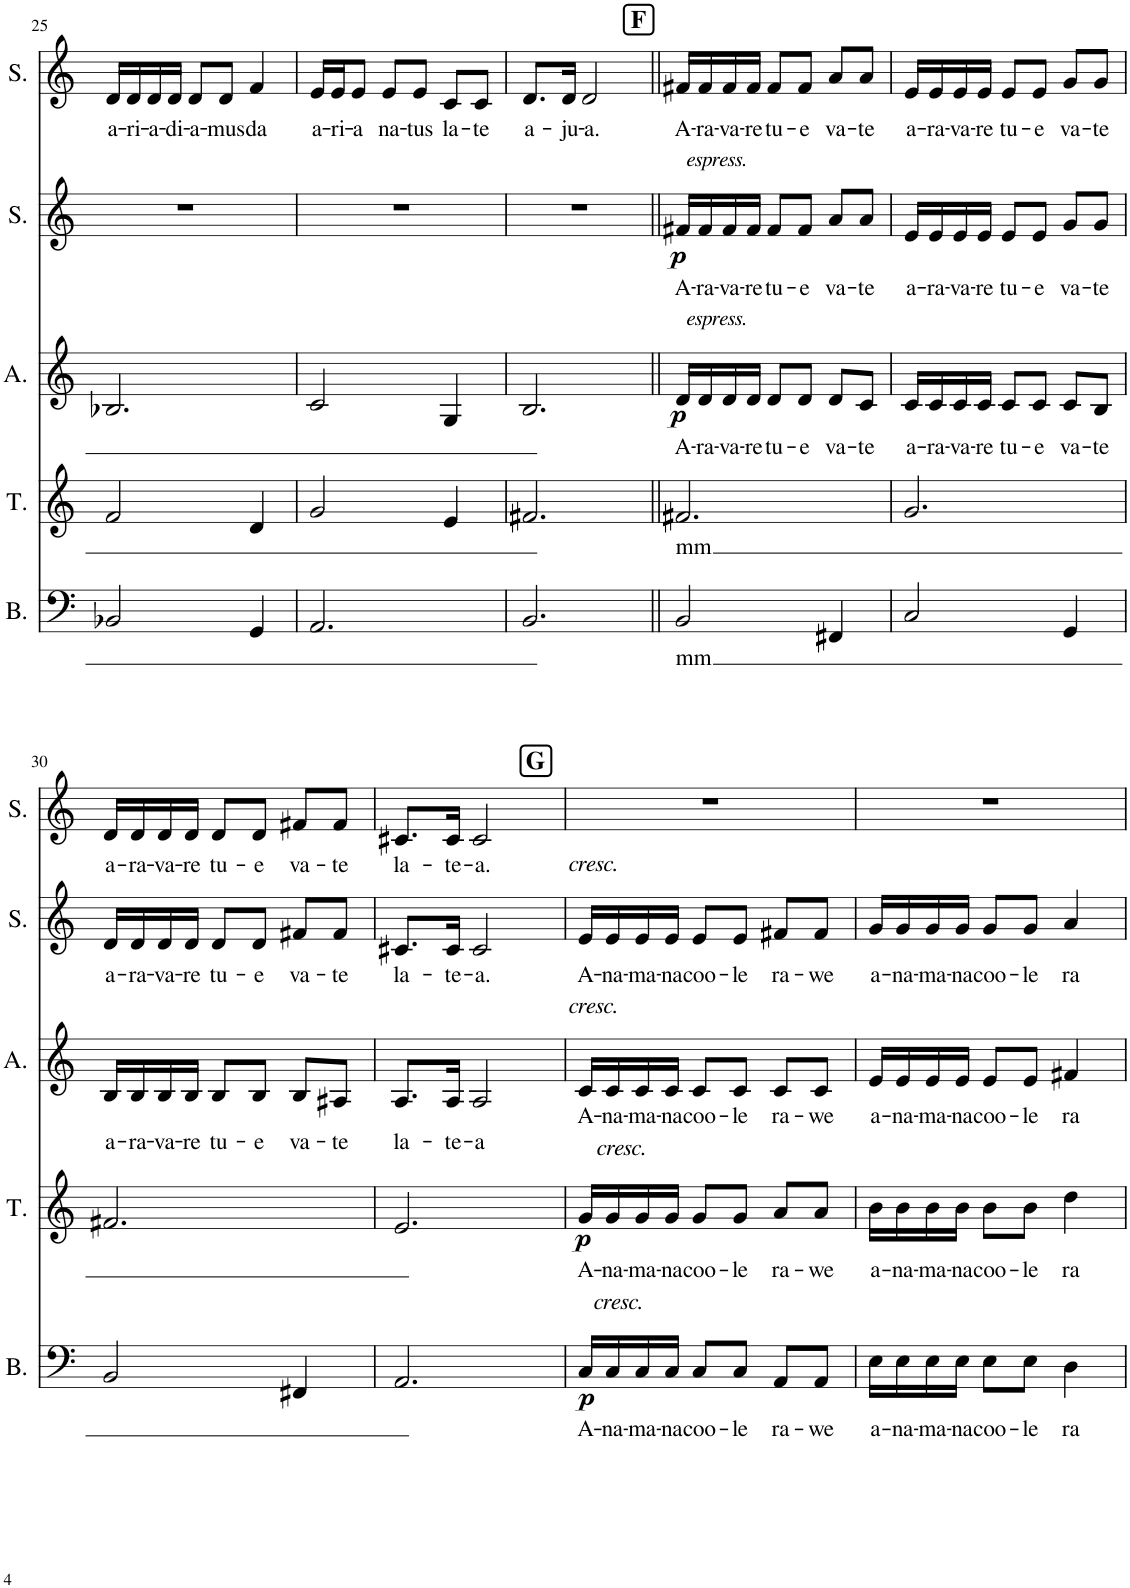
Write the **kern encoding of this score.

**kern	**text	**dynam	**kern	**text	**dynam	**kern	**text	**text	**dynam	**kern	**text	**dynam	**kern	**text
*part5	*part5	*part5	*part4	*part4	*part4	*part3	*part3	*part3	*part3	*part2	*part2	*part2	*part1	*part1
*staff5	*staff5	*staff5	*staff4	*staff4	*staff4	*staff3	*staff3	*staff3	*staff3	*staff2	*staff2	*staff2	*staff1	*staff1
*I"Bas	*	*	*I"Tenor	*	*	*I"Alt	*	*	*	*I"Sopraan	*	*	*I"Sopraan	*
*I'B.	*	*	*I'T.	*	*	*I'A.	*	*	*	*I'S.	*	*	*I'S.	*
!!LO:PB:g=z
*clefF4	*	*	*clefG2	*	*	*clefG2	*	*	*	*clefG2	*	*	*clefG2	*
*k[]	*	*	*k[]	*	*	*k[]	*	*	*	*k[]	*	*	*k[]	*
*M3/4	*	*	*M3/4	*	*	*M3/4	*	*	*	*M3/4	*	*	*M3/4	*
=25	=25	=25	=25	=25	=25	=25	=25	=25	=25	=25	=25	=25	=25	=25
!	!	!	!	!	!	!	!	!	!	!	!	!	!	!LO:LY:b
2BB-X/	.	.	2f/	.	.	2.B-X/	.	.	.	2.r	.	.	16d/LL	a-
!	!	!	!	!	!	!	!	!	!	!	!	!	!	!LO:LY:b
.	.	.	.	.	.	.	.	.	.	.	.	.	16d/	-ri-
!	!	!	!	!	!	!	!	!	!	!	!	!	!	!LO:LY:b
.	.	.	.	.	.	.	.	.	.	.	.	.	16d/	-a-
!	!	!	!	!	!	!	!	!	!	!	!	!	!	!LO:LY:b
.	.	.	.	.	.	.	.	.	.	.	.	.	16d/JJ	-di-
!	!	!	!	!	!	!	!	!	!	!	!	!	!	!LO:LY:b
.	.	.	.	.	.	.	.	.	.	.	.	.	8d/L	-a-
!	!	!	!	!	!	!	!	!	!	!	!	!	!	!LO:LY:b
.	.	.	.	.	.	.	.	.	.	.	.	.	8d/J	-mus
!	!	!	!	!	!	!	!	!	!	!	!	!	!	!LO:LY:b
4GG/	.	.	4d/	.	.	.	.	.	.	.	.	.	4f/	da
=26	=26	=26	=26	=26	=26	=26	=26	=26	=26	=26	=26	=26	=26	=26
!	!	!	!	!	!	!	!	!	!	!	!	!	!	!LO:LY:b
2.AA/	.	.	2g/	.	.	2c/	.	.	.	2.r	.	.	16e/LL	a-
!	!	!	!	!	!	!	!	!	!	!	!	!	!	!LO:LY:b
.	.	.	.	.	.	.	.	.	.	.	.	.	16e/J	-ri-
!	!	!	!	!	!	!	!	!	!	!	!	!	!	!LO:LY:b
.	.	.	.	.	.	.	.	.	.	.	.	.	8e/J	-a
!	!	!	!	!	!	!	!	!	!	!	!	!	!	!LO:LY:b
.	.	.	.	.	.	.	.	.	.	.	.	.	8e/L	na-
!	!	!	!	!	!	!	!	!	!	!	!	!	!	!LO:LY:b
.	.	.	.	.	.	.	.	.	.	.	.	.	8e/J	-tus
!	!	!	!	!	!	!	!	!	!	!	!	!	!	!LO:LY:b
.	.	.	4e/	.	.	4G/	.	.	.	.	.	.	8c/L	la-
!	!	!	!	!	!	!	!	!	!	!	!	!	!	!LO:LY:b
.	.	.	.	.	.	.	.	.	.	.	.	.	8c/J	-te
=27	=27	=27	=27	=27	=27	=27	=27	=27	=27	=27	=27	=27	=27	=27
!	!	!	!	!	!	!	!	!	!	!	!	!	!	!LO:LY:b
2.BB/	.	.	2.f#X/	.	.	2.B/	.	.	.	2.r	.	.	8.d/L	a-
!	!	!	!	!	!	!	!	!	!	!	!	!	!	!LO:LY:b
.	.	.	.	.	.	.	.	.	.	.	.	.	16d/Jk	-ju-
!	!	!	!	!	!	!	!	!	!	!	!	!	!	!LO:LY:b
.	.	.	.	.	.	.	.	.	.	.	.	.	2d/	-a.
!!LO:REH:place=s1:a:B:cj:fs=12:t=F
=28||	=28||	=28||	=28||	=28||	=28||	=28||	=28||	=28||	=28||	=28||	=28||	=28||	=28||	=28||
!	!	!	!	!	!	!	!	!	!	!LO:TX:a:i:t=espress.	!	!	!	!
!	!	!	!	!	!	!LO:TX:a:i:t=espress.	!	!	!	!	!	!	!	!
!	!LO:LY:b	!	!	!LO:LY:b	!	!	!LO:LY:b	!	!LO:DY:b	!	!LO:LY:b	!LO:DY:b	!	!LO:LY:b
2BB/	mm	.	2.f#X/	mm	.	16d/LL	A-	.	p	16f#X/LL	A-	p	16f#X/LL	A-
!	!	!	!	!	!	!	!LO:LY:b	!	!	!	!LO:LY:b	!	!	!LO:LY:b
.	.	.	.	.	.	16d/	-ra-	.	.	16f#/	-ra-	.	16f#/	-ra-
!	!	!	!	!	!	!	!LO:LY:b	!	!	!	!LO:LY:b	!	!	!LO:LY:b
.	.	.	.	.	.	16d/	-va-	.	.	16f#/	-va-	.	16f#/	-va-
!	!	!	!	!	!	!	!LO:LY:b	!	!	!	!LO:LY:b	!	!	!LO:LY:b
.	.	.	.	.	.	16d/JJ	-re	.	.	16f#/JJ	-re	.	16f#/JJ	-re
!	!	!	!	!	!	!	!LO:LY:b	!	!	!	!LO:LY:b	!	!	!LO:LY:b
.	.	.	.	.	.	8d/L	tu-	.	.	8f#/L	tu-	.	8f#/L	tu-
!	!	!	!	!	!	!	!LO:LY:b	!	!	!	!LO:LY:b	!	!	!LO:LY:b
.	.	.	.	.	.	8d/J	-e	.	.	8f#/J	-e	.	8f#/J	-e
!	!	!	!	!	!	!	!LO:LY:b	!	!	!	!LO:LY:b	!	!	!LO:LY:b
4FF#X/	.	.	.	.	.	8d/L	va-	.	.	8a/L	va-	.	8a/L	va-
!	!	!	!	!	!	!	!LO:LY:b	!	!	!	!LO:LY:b	!	!	!LO:LY:b
.	.	.	.	.	.	8c/J	-te	.	.	8a/J	-te	.	8a/J	-te
=29	=29	=29	=29	=29	=29	=29	=29	=29	=29	=29	=29	=29	=29	=29
!	!	!	!	!	!	!	!LO:LY:b	!	!	!	!LO:LY:b	!	!	!LO:LY:b
2C/	.	.	2.g/	.	.	16c/LL	a-	.	.	16e/LL	a-	.	16e/LL	a-
!	!	!	!	!	!	!	!LO:LY:b	!	!	!	!LO:LY:b	!	!	!LO:LY:b
.	.	.	.	.	.	16c/	-ra-	.	.	16e/	-ra-	.	16e/	-ra-
!	!	!	!	!	!	!	!LO:LY:b	!	!	!	!LO:LY:b	!	!	!LO:LY:b
.	.	.	.	.	.	16c/	-va-	.	.	16e/	-va-	.	16e/	-va-
!	!	!	!	!	!	!	!LO:LY:b	!	!	!	!LO:LY:b	!	!	!LO:LY:b
.	.	.	.	.	.	16c/JJ	-re	.	.	16e/JJ	-re	.	16e/JJ	-re
!	!	!	!	!	!	!	!LO:LY:b	!	!	!	!LO:LY:b	!	!	!LO:LY:b
.	.	.	.	.	.	8c/L	tu-	.	.	8e/L	tu-	.	8e/L	tu-
!	!	!	!	!	!	!	!LO:LY:b	!	!	!	!LO:LY:b	!	!	!LO:LY:b
.	.	.	.	.	.	8c/J	-e	.	.	8e/J	-e	.	8e/J	-e
!	!	!	!	!	!	!	!LO:LY:b	!	!	!	!LO:LY:b	!	!	!LO:LY:b
4GG/	.	.	.	.	.	8c/L	va-	.	.	8g/L	va-	.	8g/L	va-
!	!	!	!	!	!	!	!LO:LY:b	!	!	!	!LO:LY:b	!	!	!LO:LY:b
.	.	.	.	.	.	8B/J	-te	.	.	8g/J	-te	.	8g/J	-te
!!LO:LB:g=z
=30	=30	=30	=30	=30	=30	=30	=30	=30	=30	=30	=30	=30	=30	=30
!	!	!	!	!	!	!	!	!LO:LY:b	!	!	!LO:LY:b	!	!	!LO:LY:b
2BB/	.	.	2.f#X/	.	.	16B/LL	.	a-	.	16d/LL	a-	.	16d/LL	a-
!	!	!	!	!	!	!	!	!LO:LY:b	!	!	!LO:LY:b	!	!	!LO:LY:b
.	.	.	.	.	.	16B/	.	-ra-	.	16d/	-ra-	.	16d/	-ra-
!	!	!	!	!	!	!	!	!LO:LY:b	!	!	!LO:LY:b	!	!	!LO:LY:b
.	.	.	.	.	.	16B/	.	-va-	.	16d/	-va-	.	16d/	-va-
!	!	!	!	!	!	!	!	!LO:LY:b	!	!	!LO:LY:b	!	!	!LO:LY:b
.	.	.	.	.	.	16B/JJ	.	-re	.	16d/JJ	-re	.	16d/JJ	-re
!	!	!	!	!	!	!	!	!LO:LY:b	!	!	!LO:LY:b	!	!	!LO:LY:b
.	.	.	.	.	.	8B/L	.	tu-	.	8d/L	tu-	.	8d/L	tu-
!	!	!	!	!	!	!	!	!LO:LY:b	!	!	!LO:LY:b	!	!	!LO:LY:b
.	.	.	.	.	.	8B/J	.	-e	.	8d/J	-e	.	8d/J	-e
!	!	!	!	!	!	!	!	!LO:LY:b	!	!	!LO:LY:b	!	!	!LO:LY:b
4FF#X/	.	.	.	.	.	8B/L	.	va-	.	8f#X/L	va-	.	8f#X/L	va-
!	!	!	!	!	!	!	!	!LO:LY:b	!	!	!LO:LY:b	!	!	!LO:LY:b
.	.	.	.	.	.	8A#X/J	.	-te	.	8f#/J	-te	.	8f#/J	-te
=31	=31	=31	=31	=31	=31	=31	=31	=31	=31	=31	=31	=31	=31	=31
!	!	!	!	!	!	!	!	!LO:LY:b	!	!	!LO:LY:b	!	!	!LO:LY:b
2.AA/	.	.	2.e/	.	.	8.A/L	.	la-	.	8.c#X/L	la-	.	8.c#X/L	la-
!	!	!	!	!	!	!	!	!LO:LY:b	!	!	!LO:LY:b	!	!	!LO:LY:b
.	.	.	.	.	.	16A/Jk	.	-te-	.	16c#/Jk	-te-	.	16c#/Jk	-te-
!	!	!	!	!	!	!	!	!LO:LY:b	!	!	!LO:LY:b	!	!	!LO:LY:b
.	.	.	.	.	.	2A/	.	-a	.	2c#/	-a.	.	2c#/	-a.
!!LO:REH:place=s1:a:B:cj:fs=12:t=G
=32	=32	=32	=32	=32	=32	=32	=32	=32	=32	=32	=32	=32	=32	=32
!	!	!	!	!	!	!	!	!	!	!LO:TX:a:i:t=cresc.	!	!	!	!
!	!	!	!	!	!	!LO:TX:a:i:t=cresc.	!	!	!	!	!	!	!	!
!	!	!	!LO:TX:a:i:t=cresc.	!	!	!	!	!	!	!	!	!	!	!
!LO:TX:a:i:t=cresc.	!	!	!	!	!	!	!	!	!	!	!	!	!	!
!	!LO:LY:b	!LO:DY:b	!	!LO:LY:b	!LO:DY:b	!	!LO:LY:b	!	!	!	!LO:LY:b	!	!	!
16C/LL	A-	p	16g/LL	A-	p	16c/LL	A-	.	.	16e/LL	A-	.	2.r	.
!	!LO:LY:b	!	!	!LO:LY:b	!	!	!LO:LY:b	!	!	!	!LO:LY:b	!	!	!
16C/	-na-	.	16g/	-na-	.	16c/	-na-	.	.	16e/	-na-	.	.	.
!	!LO:LY:b	!	!	!LO:LY:b	!	!	!LO:LY:b	!	!	!	!LO:LY:b	!	!	!
16C/	-ma-	.	16g/	-ma-	.	16c/	-ma-	.	.	16e/	-ma-	.	.	.
!	!LO:LY:b	!	!	!LO:LY:b	!	!	!LO:LY:b	!	!	!	!LO:LY:b	!	!	!
16C/JJ	-na	.	16g/JJ	-na	.	16c/JJ	-na	.	.	16e/JJ	-na	.	.	.
!	!LO:LY:b	!	!	!LO:LY:b	!	!	!LO:LY:b	!	!	!	!LO:LY:b	!	!	!
8C/L	coo-	.	8g/L	coo-	.	8c/L	coo-	.	.	8e/L	coo-	.	.	.
!	!LO:LY:b	!	!	!LO:LY:b	!	!	!LO:LY:b	!	!	!	!LO:LY:b	!	!	!
8C/J	-le	.	8g/J	-le	.	8c/J	-le	.	.	8e/J	-le	.	.	.
!	!LO:LY:b	!	!	!LO:LY:b	!	!	!LO:LY:b	!	!	!	!LO:LY:b	!	!	!
8AA/L	ra-	.	8a/L	ra-	.	8c/L	ra-	.	.	8f#X/L	ra-	.	.	.
!	!LO:LY:b	!	!	!LO:LY:b	!	!	!LO:LY:b	!	!	!	!LO:LY:b	!	!	!
8AA/J	-we	.	8a/J	-we	.	8c/J	-we	.	.	8f#/J	-we	.	.	.
=33	=33	=33	=33	=33	=33	=33	=33	=33	=33	=33	=33	=33	=33	=33
!	!LO:LY:b	!	!	!LO:LY:b	!	!	!LO:LY:b	!	!	!	!LO:LY:b	!	!	!
16E\LL	a-	.	16b\LL	a-	.	16e/LL	a-	.	.	16g/LL	a-	.	2.r	.
!	!LO:LY:b	!	!	!LO:LY:b	!	!	!LO:LY:b	!	!	!	!LO:LY:b	!	!	!
16E\	-na-	.	16b\	-na-	.	16e/	-na-	.	.	16g/	-na-	.	.	.
!	!LO:LY:b	!	!	!LO:LY:b	!	!	!LO:LY:b	!	!	!	!LO:LY:b	!	!	!
16E\	-ma-	.	16b\	-ma-	.	16e/	-ma-	.	.	16g/	-ma-	.	.	.
!	!LO:LY:b	!	!	!LO:LY:b	!	!	!LO:LY:b	!	!	!	!LO:LY:b	!	!	!
16E\JJ	-na	.	16b\JJ	-na	.	16e/JJ	-na	.	.	16g/JJ	-na	.	.	.
!	!LO:LY:b	!	!	!LO:LY:b	!	!	!LO:LY:b	!	!	!	!LO:LY:b	!	!	!
8E\L	coo-	.	8b\L	coo-	.	8e/L	coo-	.	.	8g/L	coo-	.	.	.
!	!LO:LY:b	!	!	!LO:LY:b	!	!	!LO:LY:b	!	!	!	!LO:LY:b	!	!	!
8E\J	-le	.	8b\J	-le	.	8e/J	-le	.	.	8g/J	-le	.	.	.
!	!LO:LY:b	!	!	!LO:LY:b	!	!	!LO:LY:b	!	!	!	!LO:LY:b	!	!	!
4D\	ra	.	4dd\	ra	.	4f#X/	ra	.	.	4a/	ra	.	.	.
=	=	=	=	=	=	=	=	=	=	=	=	=	=	=
*-	*-	*-	*-	*-	*-	*-	*-	*-	*-	*-	*-	*-	*-	*-
